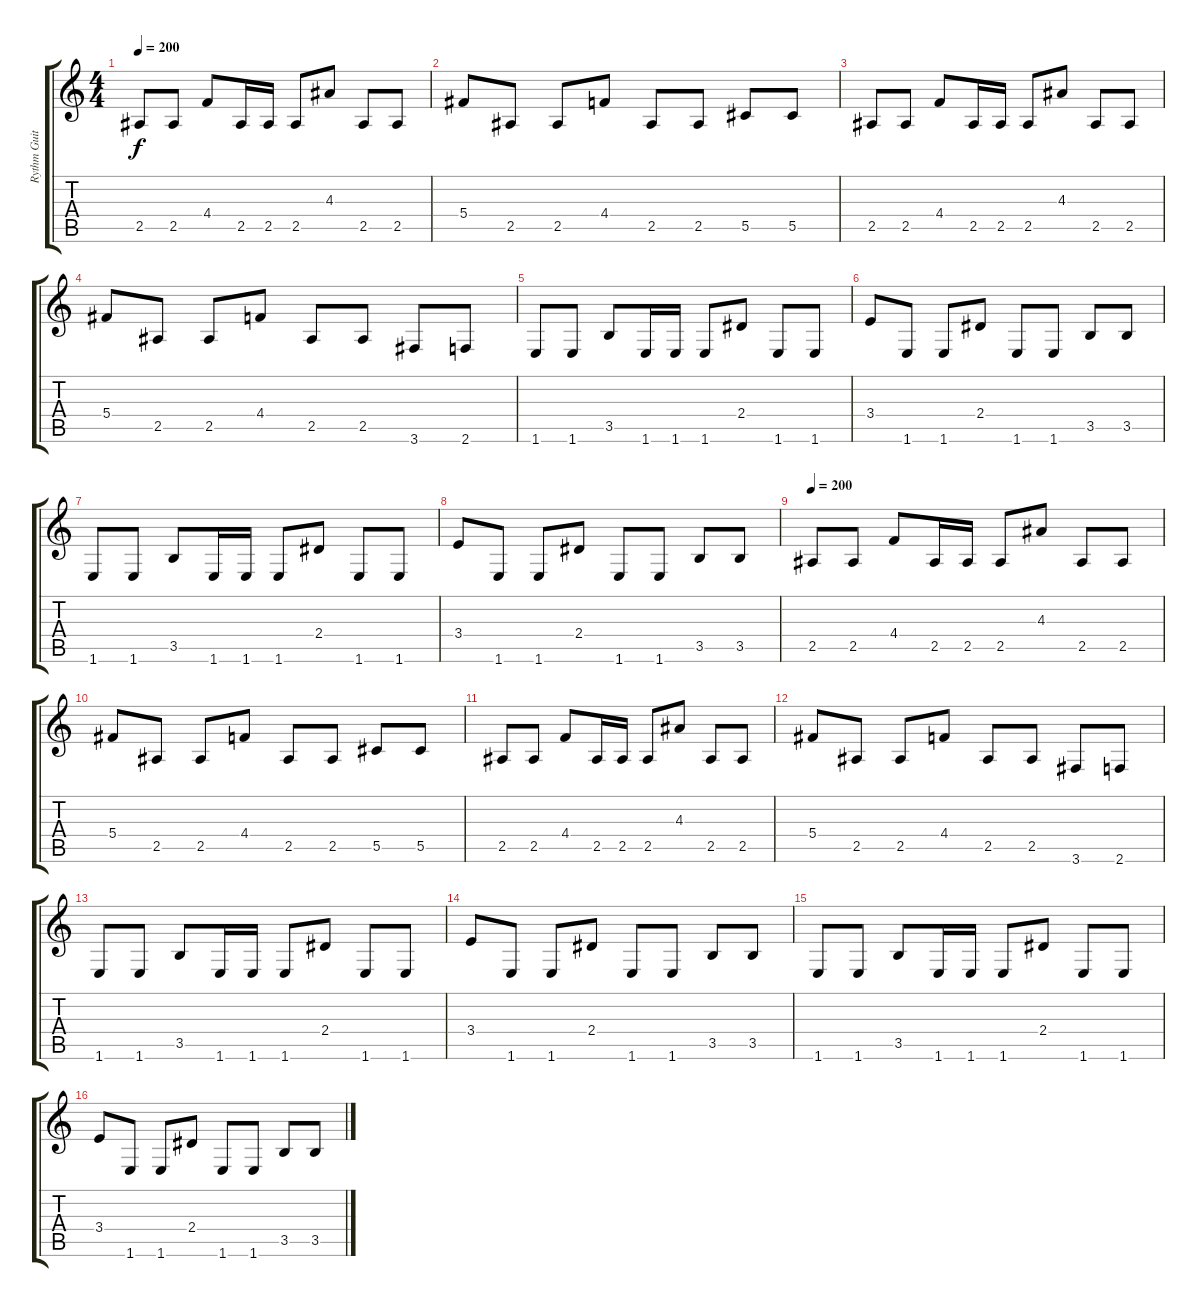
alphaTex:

\track ("Rythm Guitar" "Rythm Guit") {instrument distortionguitar}
\staff {score tabs}
\tuning (Eb4 Bb3 Gb3 Db3 Ab2 Eb2) {hide}
\ts (4 4)
\tempo 200
\clef g2
\ks c
2.5.8{dy f} 2.5.8 4.4.8 2.5.16 2.5.16 2.5.8 4.3.8 2.5.8 2.5.8 |
5.4.8 2.5.8 2.5.8 4.4.8 2.5.8 2.5.8 5.5.8 5.5.8 |
2.5.8 2.5.8 4.4.8 2.5.16 2.5.16 2.5.8 4.3.8 2.5.8 2.5.8 |
5.4.8 2.5.8 2.5.8 4.4.8 2.5.8 2.5.8 3.6.8 2.6.8 |
1.6.8 1.6.8 3.5.8 1.6.16 1.6.16 1.6.8 2.4.8 1.6.8 1.6.8 |
3.4.8 1.6.8 1.6.8 2.4.8 1.6.8 1.6.8 3.5.8 3.5.8 |
1.6.8 1.6.8 3.5.8 1.6.16 1.6.16 1.6.8 2.4.8 1.6.8 1.6.8 |
3.4.8 1.6.8 1.6.8 2.4.8 1.6.8 1.6.8 3.5.8 3.5.8 |
\tempo 200
2.5.8 2.5.8 4.4.8 2.5.16 2.5.16 2.5.8 4.3.8 2.5.8 2.5.8 |
5.4.8 2.5.8 2.5.8 4.4.8 2.5.8 2.5.8 5.5.8 5.5.8 |
2.5.8 2.5.8 4.4.8 2.5.16 2.5.16 2.5.8 4.3.8 2.5.8 2.5.8 |
5.4.8 2.5.8 2.5.8 4.4.8 2.5.8 2.5.8 3.6.8 2.6.8 |
1.6.8 1.6.8 3.5.8 1.6.16 1.6.16 1.6.8 2.4.8 1.6.8 1.6.8 |
3.4.8 1.6.8 1.6.8 2.4.8 1.6.8 1.6.8 3.5.8 3.5.8 |
1.6.8 1.6.8 3.5.8 1.6.16 1.6.16 1.6.8 2.4.8 1.6.8 1.6.8 |
3.4.8 1.6.8 1.6.8 2.4.8 1.6.8 1.6.8 3.5.8 3.5.8
